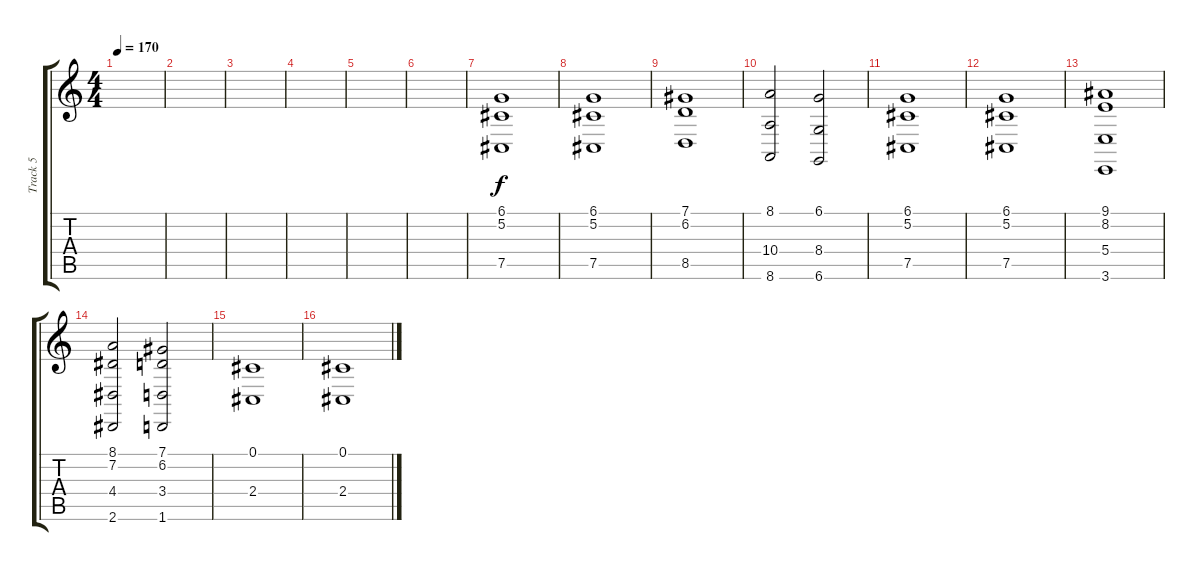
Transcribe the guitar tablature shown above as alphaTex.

\track ("Track 5" "Track 5") {instrument choiraahs}
\staff {score tabs}
\tuning (Db4 Ab3 E3 B2 Gb2 Db2) {hide}
\ts (4 4)
\tempo 170
\clef g2
\ks c
|
|
|
|
|
|
(6.1 5.2 7.5).1{volume 10} |
(6.1 5.2 7.5).1 |
(7.1 6.2 8.5).1 |
(8.1 10.4 8.6).2 (6.1 8.4 6.6).2 |
(6.1 5.2 7.5).1{volume 10} |
(6.1 5.2 7.5).1 |
(9.1 8.2 5.4 3.6).1 |
(8.1 7.2 4.4 2.6).2 (7.1 6.2 3.4 1.6).2 |
(0.1 2.4).1 |
(0.1 2.4).1
